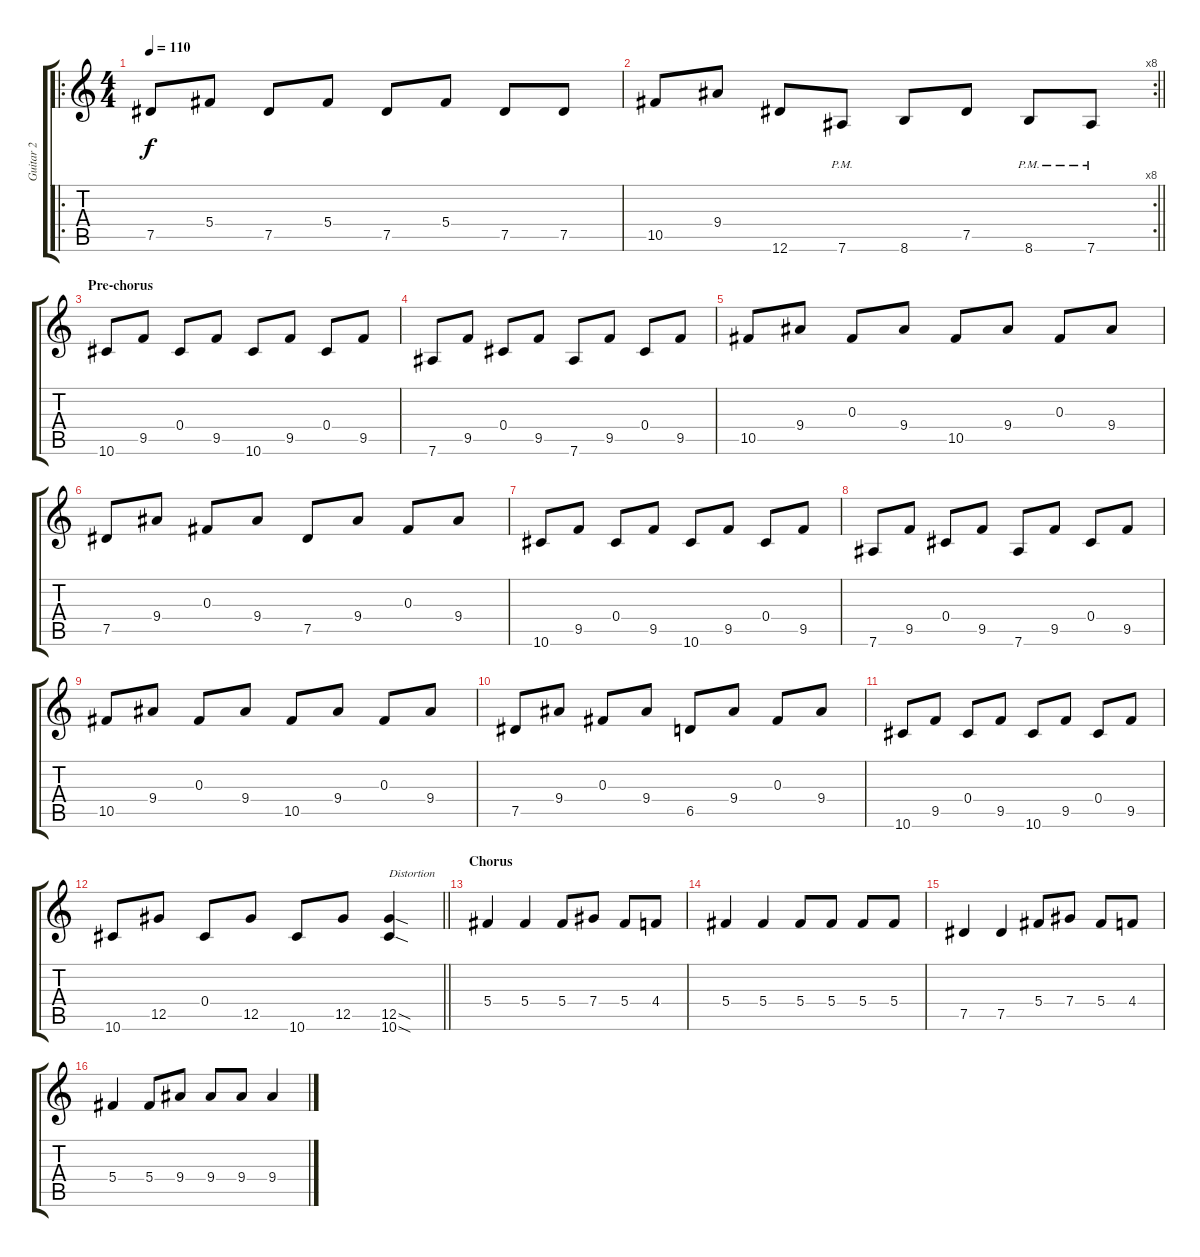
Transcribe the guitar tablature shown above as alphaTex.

\track ("Guitar 2" "Guitar 2") {instrument electricguitarjazz}
\staff {score tabs}
\tuning (Eb4 Bb3 Gb3 Db3 Ab2 Eb2) {hide}
\ro
\ts (4 4)
\tempo 110
\clef g2
\ks c
7.5.8{dy f} 5.4.8 7.5.8 5.4.8 7.5.8 5.4.8 7.5.8 7.5.8 |
\rc 8
\barLineRight lightlight
10.5.8 9.4.8 12.6.8 7.6{pm}.8 8.6.8 7.5.8 8.6{pm}.8 7.6{pm}.8 |
\section ("" "Pre-chorus")
10.6.8 9.5.8 0.4.8 9.5.8 10.6.8 9.5.8 0.4.8 9.5.8 |
7.6.8 9.5.8 0.4.8 9.5.8 7.6.8 9.5.8 0.4.8 9.5.8 |
10.5.8 9.4.8 0.3.8 9.4.8 10.5.8 9.4.8 0.3.8 9.4.8 |
7.5.8 9.4.8 0.3.8 9.4.8 7.5.8 9.4.8 0.3.8 9.4.8 |
10.6.8 9.5.8 0.4.8 9.5.8 10.6.8 9.5.8 0.4.8 9.5.8 |
7.6.8 9.5.8 0.4.8 9.5.8 7.6.8 9.5.8 0.4.8 9.5.8 |
10.5.8 9.4.8 0.3.8 9.4.8 10.5.8 9.4.8 0.3.8 9.4.8 |
7.5.8 9.4.8 0.3.8 9.4.8 6.5.8 9.4.8 0.3.8 9.4.8 |
10.6.8 9.5.8 0.4.8 9.5.8 10.6.8 9.5.8 0.4.8 9.5.8 |
\barLineRight lightlight
10.6.8 12.5.8 0.4.8 12.5.8 10.6.8 12.5.8 (12.5{sod} 10.6{sod}).4{txt "Distortion" instrument overdrivenguitar} |
\section ("" "Chorus")
5.4.4 5.4.4 5.4.8 7.4.8 5.4.8 4.4.8 |
5.4.4 5.4.4 5.4.8 5.4.8 5.4.8 5.4.8 |
7.5.4 7.5.4 5.4.8 7.4.8 5.4.8 4.4.8 |
5.4.4 5.4.8 9.4.8 9.4.8 9.4.8 9.4.4
